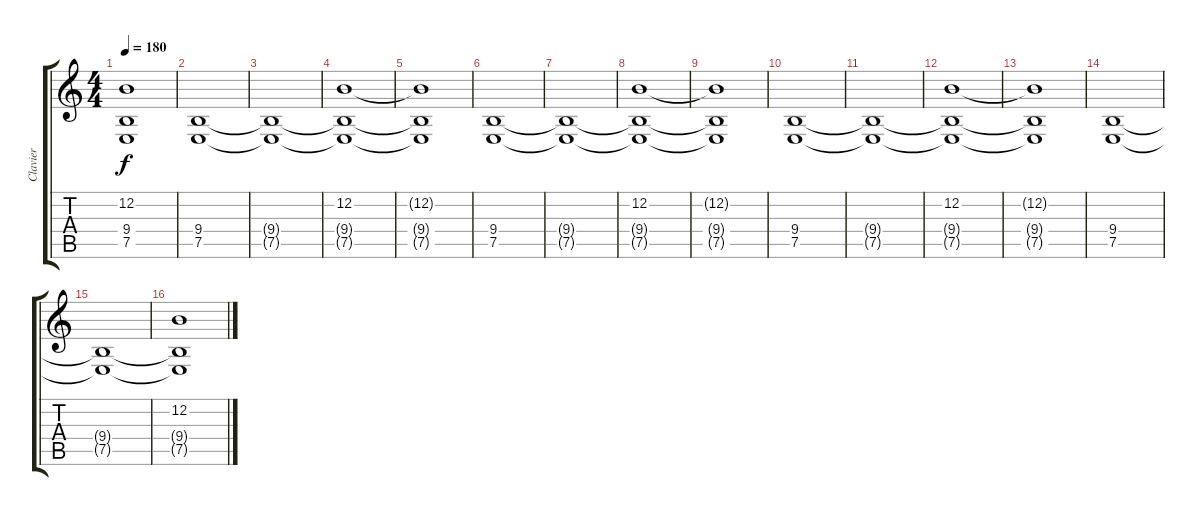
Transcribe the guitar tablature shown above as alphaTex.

\track ("Clavier" "Clavier") {instrument choiraahs}
\staff {score tabs}
\tuning (E4 B3 G3 D3 A2 D2) {hide}
\ts (4 4)
\tempo 180
\clef g2
\ks c
(12.2{t} 9.4{t} 7.5{t}).1{dy f} |
(9.4 7.5).1 |
(9.4{t} 7.5{t}).1 |
(12.2 9.4{t} 7.5{t}).1 |
(12.2{t} 9.4{t} 7.5{t}).1 |
(9.4 7.5).1 |
(9.4{t} 7.5{t}).1 |
(12.2 9.4{t} 7.5{t}).1 |
(12.2{t} 9.4{t} 7.5{t}).1 |
(9.4 7.5).1 |
(9.4{t} 7.5{t}).1 |
(12.2 9.4{t} 7.5{t}).1 |
(12.2{t} 9.4{t} 7.5{t}).1 |
(9.4 7.5).1{volume 0} |
(9.4{t} 7.5{t}).1 |
(12.2 9.4{t} 7.5{t}).1
